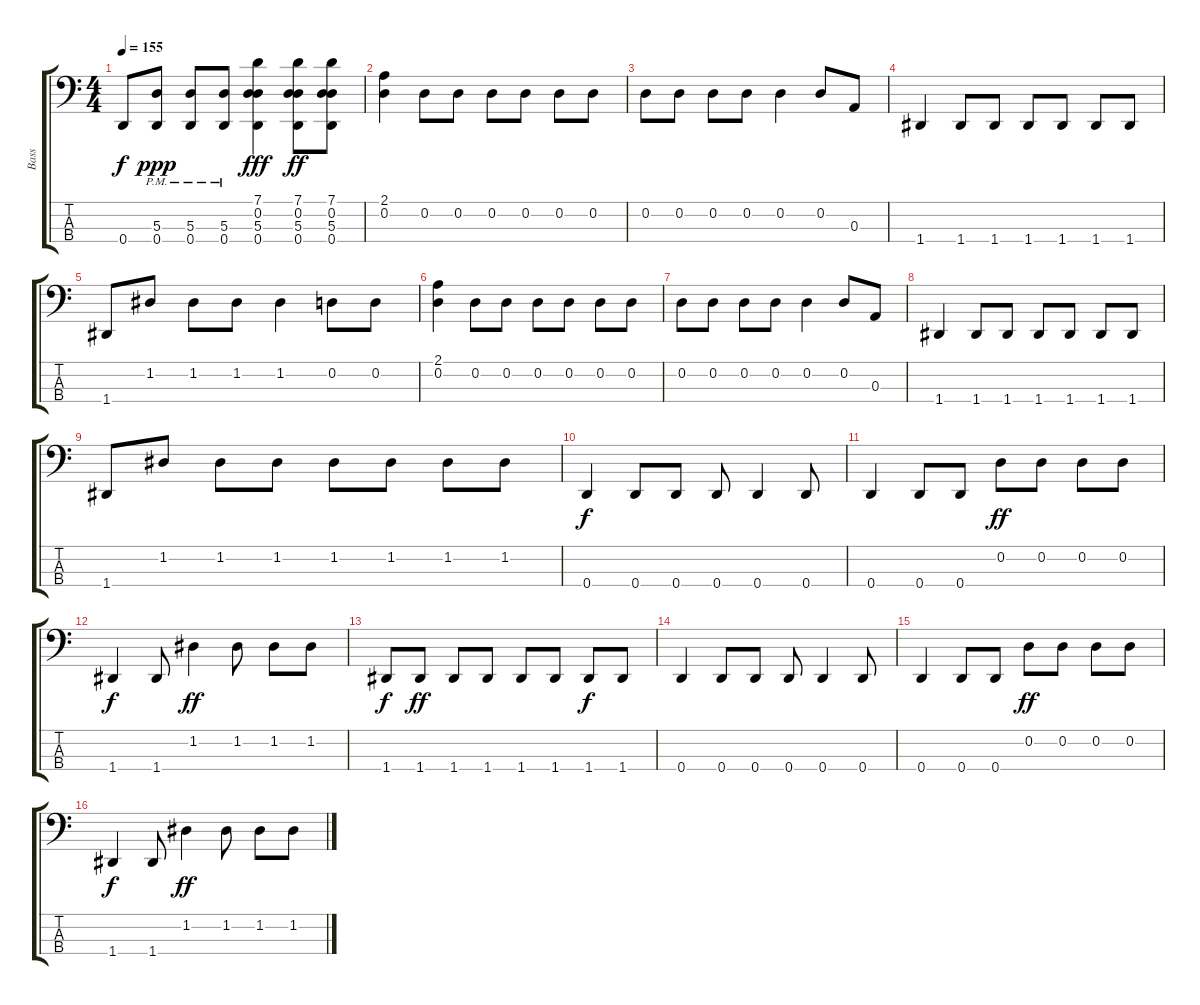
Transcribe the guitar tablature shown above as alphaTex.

\track ("Bass                " "Bass      ") {instrument electricbasspick}
\staff {score tabs}
\tuning (G2 D2 A1 D1) {hide}
\ts (4 4)
\tempo 155
\clef f4
\ks c
0.4.8{dy f} (5.3{pm} 0.4{pm}).8{dy ppp} (5.3{pm} 0.4{pm}).8 (5.3{pm} 0.4{pm}).8 (7.1 0.2 5.3 0.4).4{dy fff} (7.1 0.2 5.3 0.4).8{dy ff} (7.1 0.2 5.3 0.4).8 |
(2.1 0.2).4 0.2.8 0.2.8 0.2.8 0.2.8 0.2.8 0.2.8 |
0.2.8 0.2.8 0.2.8 0.2.8 0.2.4 0.2.8 0.3.8 |
1.4.4 1.4.8 1.4.8 1.4.8 1.4.8 1.4.8 1.4.8 |
1.4.8 1.2.8 1.2.8 1.2.8 1.2.4 0.2.8 0.2.8 |
(2.1 0.2).4 0.2.8 0.2.8 0.2.8 0.2.8 0.2.8 0.2.8 |
0.2.8 0.2.8 0.2.8 0.2.8 0.2.4 0.2.8 0.3.8 |
1.4.4 1.4.8 1.4.8 1.4.8 1.4.8 1.4.8 1.4.8 |
1.4.8 1.2.8 1.2.8 1.2.8 1.2.8 1.2.8 1.2.8 1.2.8 |
0.4.4{dy f} 0.4.8 0.4.8 0.4.8 0.4.4 0.4.8 |
0.4.4 0.4.8 0.4.8 0.2.8{dy ff} 0.2.8 0.2.8 0.2.8 |
1.4.4{dy f} 1.4.8 1.2.4{dy ff} 1.2.8 1.2.8 1.2.8 |
1.4.8{dy f} 1.4.8{dy ff} 1.4.8 1.4.8 1.4.8 1.4.8 1.4.8{dy f} 1.4.8 |
0.4.4 0.4.8 0.4.8 0.4.8 0.4.4 0.4.8 |
0.4.4 0.4.8 0.4.8 0.2.8{dy ff} 0.2.8 0.2.8 0.2.8 |
1.4.4{dy f} 1.4.8 1.2.4{dy ff} 1.2.8 1.2.8 1.2.8
